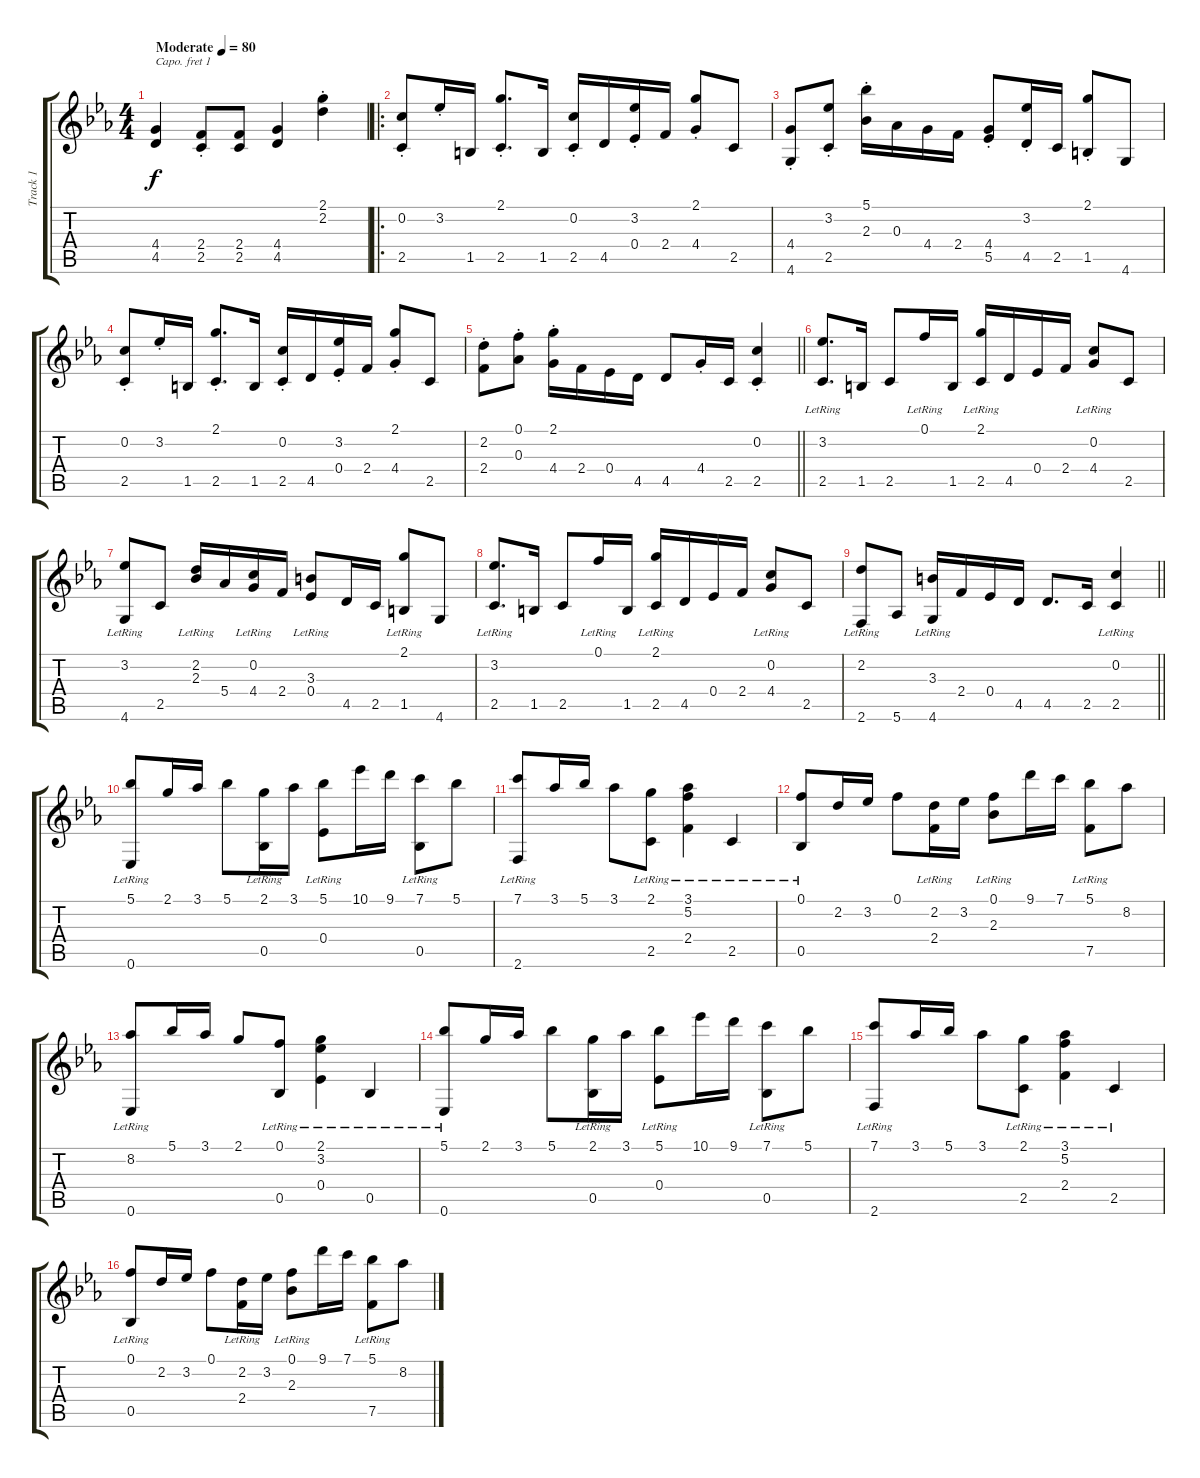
\track ("Track 1" "Track 1") {instrument acousticguitarnylon}
\staff {score tabs}
\capo 1
\tuning (E4 B3 G3 D3 A2 D2) {hide}
\ts (4 4)
\tempo (80 "Moderate")
\clef g2
\ks eb
(4.4 4.5).4{dy f instrument acousticguitarnylon} (2.4{st} 2.5{st}).8 (2.4 2.5).8 (4.4 4.5).4 (2.1{st} 2.2{st}).4 |
\ro
(0.2{st} 2.5).8 3.2{st}.16 1.5.16 (2.1{st} 2.5).8{d} 1.5.16 (0.2{st} 2.5).16 4.5.16 (3.2{st} 0.4).16 2.4.16 (2.1{st} 4.4).8 2.5.8 |
(4.4{st} 4.6).8 (3.2{st} 2.5).8 (5.1{st} 2.3).16 0.3.16 4.4.16 2.4.16 (4.4{st} 5.5).8 (3.2{st} 4.5).16 2.5.16 (2.1{st} 1.5).8 4.6.8 |
(0.2{st} 2.5).8 3.2{st}.16 1.5.16 (2.1{st} 2.5).8{d} 1.5.16 (0.2{st} 2.5).16 4.5.16 (3.2{st} 0.4).16 2.4.16 (2.1{st} 4.4).8 2.5.8 |
\barLineRight lightlight
(2.2{st} 2.4).8 (0.1{st} 0.3).8 (2.1{st} 4.4).16 2.4.16 0.4.16 4.5.16 4.5.8 4.4{st}.16 2.5.16 (0.2{st} 2.5).4 |
(3.2{lr} 2.5).8{d} 1.5.16 2.5.8 0.1{lr}.16 1.5.16 (2.1{lr} 2.5).16 4.5.16 0.4.16 2.4.16 (0.2{lr} 4.4).8 2.5.8 |
(3.2{lr} 4.6).8 2.5.8 (2.2{lr} 2.3).16 5.4.16 (0.2{lr} 4.4).16 2.4.16 (3.3{lr} 0.4).8 4.5.16 2.5.16 (2.1{lr} 1.5).8 4.6.8 |
(3.2{lr} 2.5).8{d} 1.5.16 2.5.8 0.1{lr}.16 1.5.16 (2.1{lr} 2.5).16 4.5.16 0.4.16 2.4.16 (0.2{lr} 4.4).8 2.5.8 |
\barLineRight lightlight
(2.2{lr} 2.6).8 5.6.8 (3.3{lr} 4.6).16 2.4.16 0.4.16 4.5.16 4.5.8{d} 2.5.16 (0.2{lr} 2.5).4 |
(5.1 0.6{lr}).8 2.1.16 3.1.16 5.1.8 (2.1 0.5{lr}).16 3.1.16 (5.1 0.4{lr}).8 10.1.16 9.1.16 (7.1 0.5{lr}).8 5.1.8 |
(7.1 2.6{lr}).8 3.1.16 5.1.16 3.1.8 (2.1 2.5{lr}).8 (3.1 5.2 2.4{lr}).4 2.5{lr}.4 |
(0.1 0.5{lr}).8 2.2.16 3.2.16 0.1.8 (2.2 2.4{lr}).16 3.2.16 (0.1 2.3{lr}).8 9.1.16 7.1.16 (5.1 7.5{lr}).8 8.2.8 |
(8.2 0.6{lr}).8 5.1.16 3.1.16 2.1.8 (0.1 0.5{lr}).8 (2.1 3.2 0.4{lr}).4 0.5{lr}.4 |
(5.1 0.6{lr}).8 2.1.16 3.1.16 5.1.8 (2.1 0.5{lr}).16 3.1.16 (5.1 0.4{lr}).8 10.1.16 9.1.16 (7.1 0.5{lr}).8 5.1.8 |
(7.1 2.6{lr}).8 3.1.16 5.1.16 3.1.8 (2.1 2.5{lr}).8 (3.1 5.2 2.4{lr}).4 2.5{lr}.4 |
(0.1 0.5{lr}).8 2.2.16 3.2.16 0.1.8 (2.2 2.4{lr}).16 3.2.16 (0.1 2.3{lr}).8 9.1.16 7.1.16 (5.1 7.5{lr}).8 8.2.8
